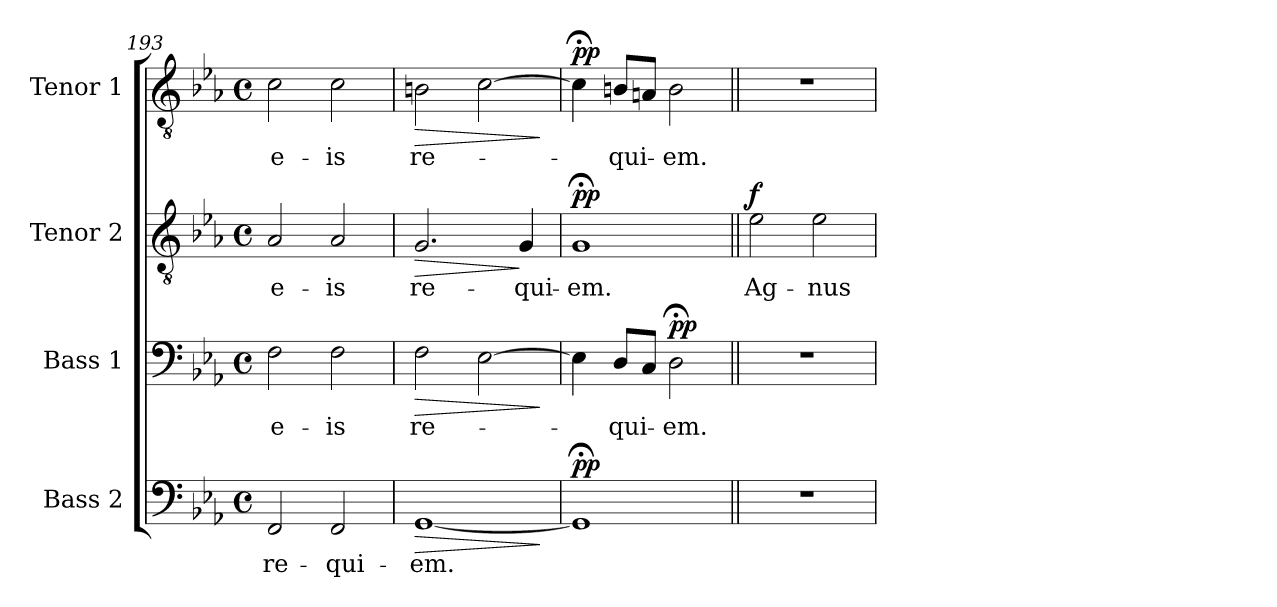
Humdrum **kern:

**kern	**text	**dynam	**kern	**text	**dynam	**kern	**text	**dynam	**kern	**text	**dynam
*part4	*part4	*part4	*part3	*part3	*part3	*part2	*part2	*part2	*part1	*part1	*part1
*staff4	*staff4	*staff4	*staff3	*staff3	*staff3	*staff2	*staff2	*staff2	*staff1	*staff1	*staff1
*I"Bass 2	*	*	*I"Bass 1	*	*	*I"Tenor 2	*	*	*I"Tenor 1	*	*
*I'B. 2	*	*	*I'B. 1	*	*	*I'T. 2	*	*	*I'T. 1	*	*
*clefF4	*	*	*clefF4	*	*	*clefGv2	*	*	*clefGv2	*	*
*k[b-e-a-]	*	*	*k[b-e-a-]	*	*	*k[b-e-a-]	*	*	*k[b-e-a-]	*	*
*E-:	*	*	*E-:	*	*	*E-:	*	*	*E-:	*	*
*M4/4	*	*	*M4/4	*	*	*M4/4	*	*	*M4/4	*	*
*met(c)	*	*	*met(c)	*	*	*met(c)	*	*	*met(c)	*	*
=193	=193	=193	=193	=193	=193	=193	=193	=193	=193	=193	=193
!	!LO:LY:b	!	!	!LO:LY:b	!	!	!LO:LY:b	!	!	!LO:LY:b	!
2FF/	re-	.	2F\	e-	.	2A-/	e-	.	2c\	e-	.
!	!LO:LY:b	!	!	!LO:LY:b	!	!	!LO:LY:b	!	!	!LO:LY:b	!
2FF/	-qui-	.	2F\	-is	.	2A-/	-is	.	2c\	-is	.
=194	=194	=194	=194	=194	=194	=194	=194	=194	=194	=194	=194
!	!LO:LY:b	!LO:HP:b	!	!LO:LY:b	!LO:HP:b	!	!LO:LY:b	!LO:HP:b	!	!LO:LY:b	!LO:HP:b
[1GG	-em.	>	2F\	re-	>	2.G/	re-	>	2Bn\	re-	>
.	.	.	[2E-\	.	.	.	.	.	[2c\	.	.
!	!	!	!	!	!	!	!LO:LY:b	!	!	!	!
.	.	.	.	.	.	4G/	-qui-	]	.	.	.
.	.	]	.	.	]	.	.	.	.	.	]
!!LO:LB:g=z
=195	=195	=195	=195	=195	=195	=195	=195	=195	=195	=195	=195
!	!	!LO:DY:a	!	!	!	!	!LO:LY:b	!LO:DY:a	!	!	!LO:DY:a
1GG;<]	.	pp	4E-\]	.	.	1G;<	-em.	pp	4c;<\]	.	pp
!	!	!	!	!LO:LY:b	!	!	!	!	!	!LO:LY:b	!
.	.	.	8D/L	-qui-	.	.	.	.	8Bn/L	-qui-	.
.	.	.	8C/J	.	.	.	.	.	8An/J	.	.
!	!	!	!	!LO:LY:b	!LO:DY:a	!	!	!	!	!LO:LY:b	!
.	.	.	2D;<\	-em.	pp	.	.	.	2B\	-em.	.
=196||	=196||	=196||	=196||	=196||	=196||	=196||	=196||	=196||	=196||	=196||	=196||
!	!	!	!	!	!	!	!LO:LY:b	!LO:DY:a	!	!	!
1r	.	.	1r	.	.	2e-\	Ag-	f	1r	.	.
!	!	!	!	!	!	!	!LO:LY:b	!	!	!	!
.	.	.	.	.	.	2e-\	-nus	.	.	.	.
=	=	=	=	=	=	=	=	=	=	=	=
*-	*-	*-	*-	*-	*-	*-	*-	*-	*-	*-	*-
